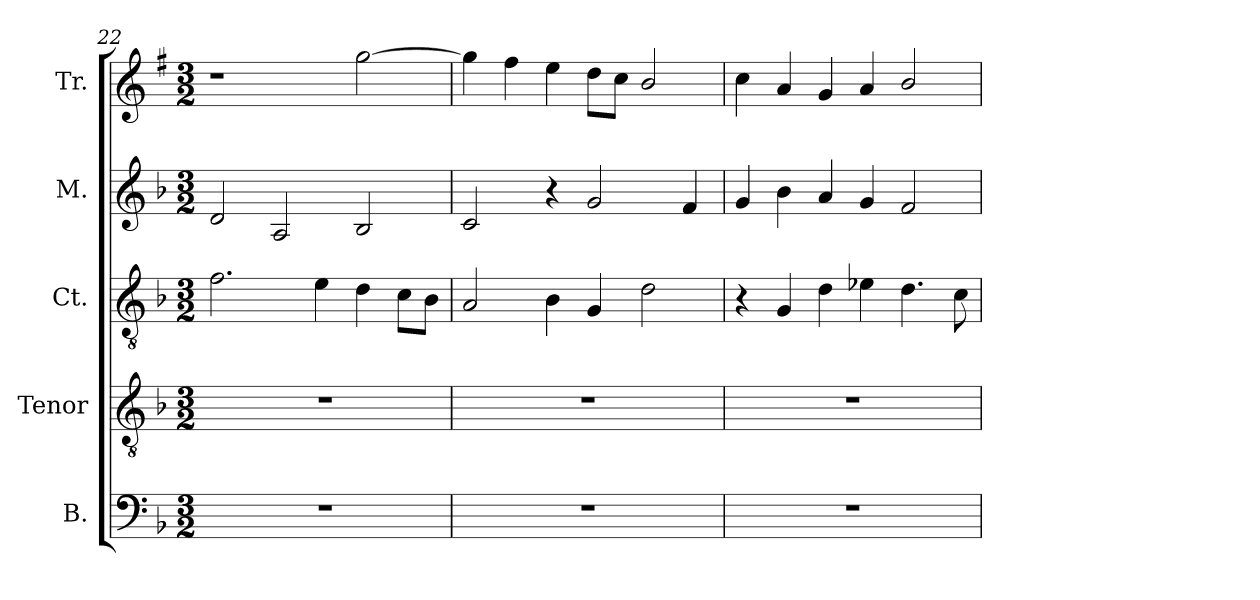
**kern	**kern	**kern	**kern	**kern
*part5	*part4	*part3	*part2	*part1
*staff5	*staff4	*staff3	*staff2	*staff1
*I"B.	*I"Tenor	*I"Ct.	*I"M.	*I"Tr.
*I'B.	*I'T.	*I'Ct.	*I'M.	*I'Tr.
*clefF4	*clefGv2	*clefGv2	*clefG2	*clefG2
*	*	*	*	*ITrd1c2
*k[b-]	*k[b-]	*k[b-]	*k[b-]	*k[b-]
*F:	*F:	*F:	*F:	*F:
*M3/2	*M3/2	*M3/2	*M3/2	*M3/2
=22	=22	=22	=22	=22
!LO:N:vis=1	!LO:N:vis=1	!	!	!
1.r	1.r	2.f\	2d/	1r
.	.	.	2A/	.
.	.	4e\	.	.
.	.	4d\	2B-/	[<2ff\
.	.	8c\L	.	.
.	.	8B-\J	.	.
!!LO:LB:g=z
=23	=23	=23	=23	=23
!LO:N:vis=1	!LO:N:vis=1	!	!	!
1.r	1.r	2A/	2c/	4ff\]
.	.	.	.	4ee\
.	.	4B-\	4r	4dd\
.	.	4G/	2g/	8cc\L
.	.	.	.	8b-\J
.	.	2d\	.	2a/
.	.	.	4f/	.
=24	=24	=24	=24	=24
!LO:N:vis=1	!LO:N:vis=1	!	!	!
1.r	1.r	4r	4g/	4b-\
.	.	4G/	4b-\	4g/
.	.	4d\	4a/	4f/
.	.	4e-X\	4g/	4g/
.	.	4.d\	2f/	2a/
.	.	8c\	.	.
=	=	=	=	=
*-	*-	*-	*-	*-
